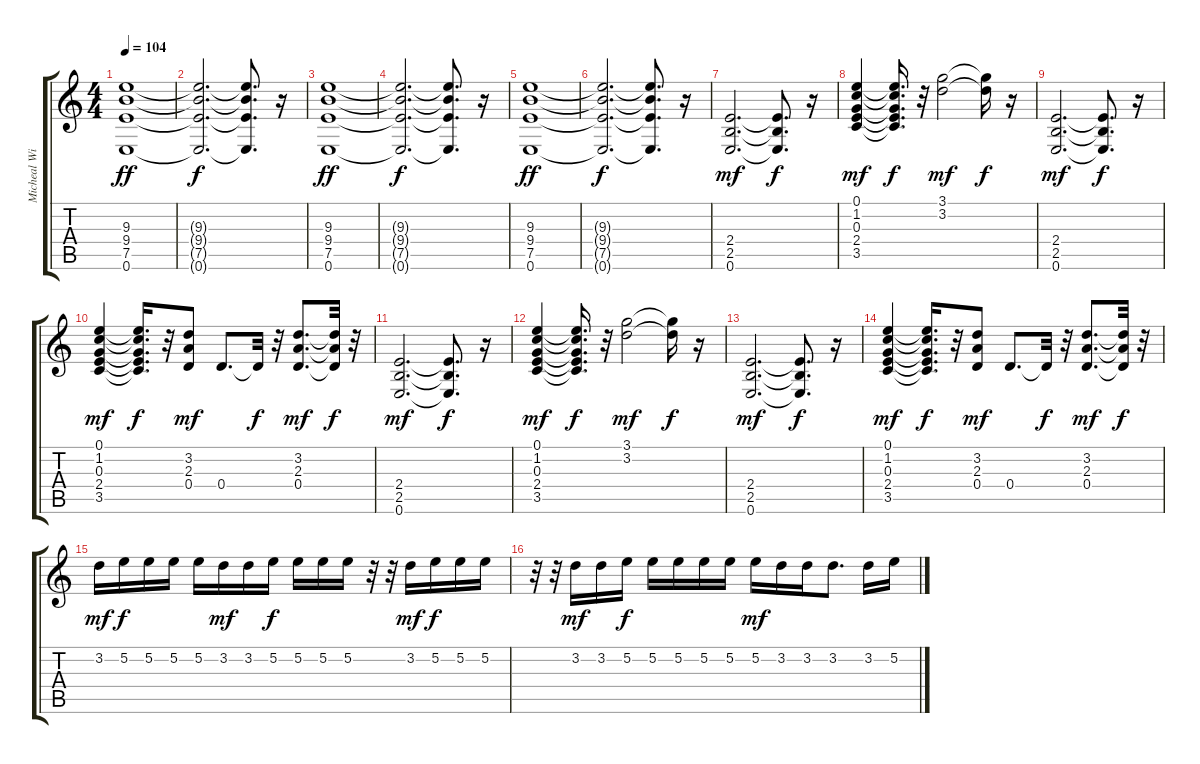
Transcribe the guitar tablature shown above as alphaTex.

\track ("Micheal Wilton" "Micheal Wi") {instrument distortionguitar}
\staff {score tabs}
\tuning (E4 B3 G3 D3 A2 E2) {hide}
\ts (4 4)
\tempo 104
\clef g2
\ks c
(9.3 9.4 7.5 0.6).1{dy ff} |
(9.3{t} 9.4{t} 7.5{t} 0.6{t}).2{d dy f} (9.3{t} 9.4{t} 7.5{t} 0.6{t}).8{d} r.16 |
(9.3 9.4 7.5 0.6).1{dy ff} |
(9.3{t} 9.4{t} 7.5{t} 0.6{t}).2{d dy f} (9.3{t} 9.4{t} 7.5{t} 0.6{t}).8{d} r.16 |
(9.3 9.4 7.5 0.6).1{dy ff} |
(9.3{t} 9.4{t} 7.5{t} 0.6{t}).2{d dy f} (9.3{t} 9.4{t} 7.5{t} 0.6{t}).8{d} r.16 |
(2.4 2.5 0.6).2{d dy mf} (2.4{t} 2.5{t} 0.6{t}).8{d dy f} r.16 |
(0.1 1.2 0.3 2.4 3.5).4{dy mf} (0.1{t} 1.2{t} 0.3{t} 2.4{t} 3.5{t}).16{d dy f} r.32 (3.1 3.2).2{dy mf} (3.1{t} 3.2{t}).16{dy f} r.16 |
(2.4 2.5 0.6).2{d dy mf} (2.4{t} 2.5{t} 0.6{t}).8{d dy f} r.16 |
(0.1 1.2 0.3 2.4 3.5).4{dy mf} (0.1{t} 1.2{t} 0.3{t} 2.4{t} 3.5{t}).16{d dy f} r.32 (3.2 2.3 0.4).8{dy mf} 0.4.8{d} 0.4{t}.32{dy f} r.32 (3.2 2.3 0.4).8{d dy mf} (3.2{t} 2.3{t} 0.4{t}).32{dy f} r.32 |
(2.4 2.5 0.6).2{d dy mf} (2.4{t} 2.5{t} 0.6{t}).8{d dy f} r.16 |
(0.1 1.2 0.3 2.4 3.5).4{dy mf} (0.1{t} 1.2{t} 0.3{t} 2.4{t} 3.5{t}).16{d dy f} r.32 (3.1 3.2).2{dy mf} (3.1{t} 3.2{t}).16{dy f} r.16 |
(2.4 2.5 0.6).2{d dy mf} (2.4{t} 2.5{t} 0.6{t}).8{d dy f} r.16 |
(0.1 1.2 0.3 2.4 3.5).4{dy mf} (0.1{t} 1.2{t} 0.3{t} 2.4{t} 3.5{t}).16{d dy f} r.32 (3.2 2.3 0.4).8{dy mf} 0.4.8{d} 0.4{t}.32{dy f} r.32 (3.2 2.3 0.4).8{d dy mf} (3.2{t} 2.3{t} 0.4{t}).32{dy f} r.32 |
3.2.16{dy mf} 5.2.16{dy f} 5.2.16 5.2.16 5.2.16 3.2.16{dy mf} 3.2.16 5.2.16{dy f} 5.2.16 5.2.16 5.2.16 r.32 r.32 3.2.16{dy mf} 5.2.16{dy f} 5.2.16 5.2.16 |
r.32 r.32 3.2.16{dy mf} 3.2.16 5.2.16{dy f} 5.2.16 5.2.16 5.2.16 5.2.16 5.2.16{dy mf} 3.2.16 3.2.16 3.2.8{d} 3.2.16 5.2.16
